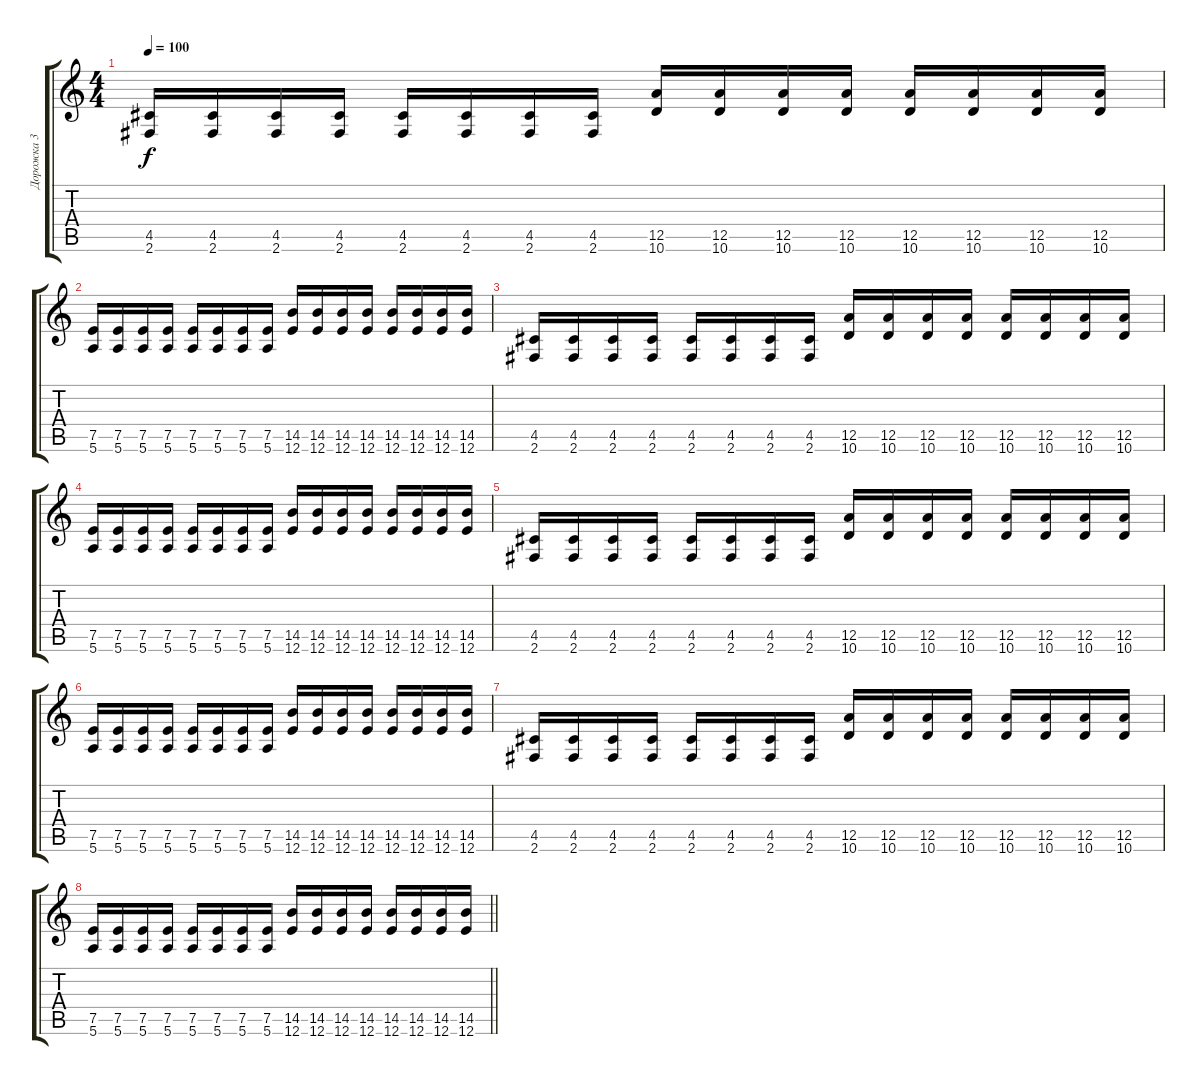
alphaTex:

\track ("Дорожка 3" "Дорожка 3") {instrument distortionguitar}
\staff {score tabs}
\tuning (E4 B3 G3 D3 A2 E2) {hide}
\ts (4 4)
\tempo 100
\clef g2
\ks c
(4.5 2.6).16{dy f} (4.5 2.6).16 (4.5 2.6).16 (4.5 2.6).16 (4.5 2.6).16 (4.5 2.6).16 (4.5 2.6).16 (4.5 2.6).16 (12.5 10.6).16 (12.5 10.6).16 (12.5 10.6).16 (12.5 10.6).16 (12.5 10.6).16 (12.5 10.6).16 (12.5 10.6).16 (12.5 10.6).16 |
(7.5 5.6).16 (7.5 5.6).16 (7.5 5.6).16 (7.5 5.6).16 (7.5 5.6).16 (7.5 5.6).16 (7.5 5.6).16 (7.5 5.6).16 (14.5 12.6).16 (14.5 12.6).16 (14.5 12.6).16 (14.5 12.6).16 (14.5 12.6).16 (14.5 12.6).16 (14.5 12.6).16 (14.5 12.6).16 |
(4.5 2.6).16 (4.5 2.6).16 (4.5 2.6).16 (4.5 2.6).16 (4.5 2.6).16 (4.5 2.6).16 (4.5 2.6).16 (4.5 2.6).16 (12.5 10.6).16 (12.5 10.6).16 (12.5 10.6).16 (12.5 10.6).16 (12.5 10.6).16 (12.5 10.6).16 (12.5 10.6).16 (12.5 10.6).16 |
(7.5 5.6).16 (7.5 5.6).16 (7.5 5.6).16 (7.5 5.6).16 (7.5 5.6).16 (7.5 5.6).16 (7.5 5.6).16 (7.5 5.6).16 (14.5 12.6).16 (14.5 12.6).16 (14.5 12.6).16 (14.5 12.6).16 (14.5 12.6).16 (14.5 12.6).16 (14.5 12.6).16 (14.5 12.6).16 |
(4.5 2.6).16 (4.5 2.6).16 (4.5 2.6).16 (4.5 2.6).16 (4.5 2.6).16 (4.5 2.6).16 (4.5 2.6).16 (4.5 2.6).16 (12.5 10.6).16 (12.5 10.6).16 (12.5 10.6).16 (12.5 10.6).16 (12.5 10.6).16 (12.5 10.6).16 (12.5 10.6).16 (12.5 10.6).16 |
(7.5 5.6).16 (7.5 5.6).16 (7.5 5.6).16 (7.5 5.6).16 (7.5 5.6).16 (7.5 5.6).16 (7.5 5.6).16 (7.5 5.6).16 (14.5 12.6).16 (14.5 12.6).16 (14.5 12.6).16 (14.5 12.6).16 (14.5 12.6).16 (14.5 12.6).16 (14.5 12.6).16 (14.5 12.6).16 |
(4.5 2.6).16 (4.5 2.6).16 (4.5 2.6).16 (4.5 2.6).16 (4.5 2.6).16 (4.5 2.6).16 (4.5 2.6).16 (4.5 2.6).16 (12.5 10.6).16 (12.5 10.6).16 (12.5 10.6).16 (12.5 10.6).16 (12.5 10.6).16 (12.5 10.6).16 (12.5 10.6).16 (12.5 10.6).16 |
\barLineRight lightlight
(7.5 5.6).16 (7.5 5.6).16 (7.5 5.6).16 (7.5 5.6).16 (7.5 5.6).16 (7.5 5.6).16 (7.5 5.6).16 (7.5 5.6).16 (14.5 12.6).16 (14.5 12.6).16 (14.5 12.6).16 (14.5 12.6).16 (14.5 12.6).16 (14.5 12.6).16 (14.5 12.6).16 (14.5 12.6).16
